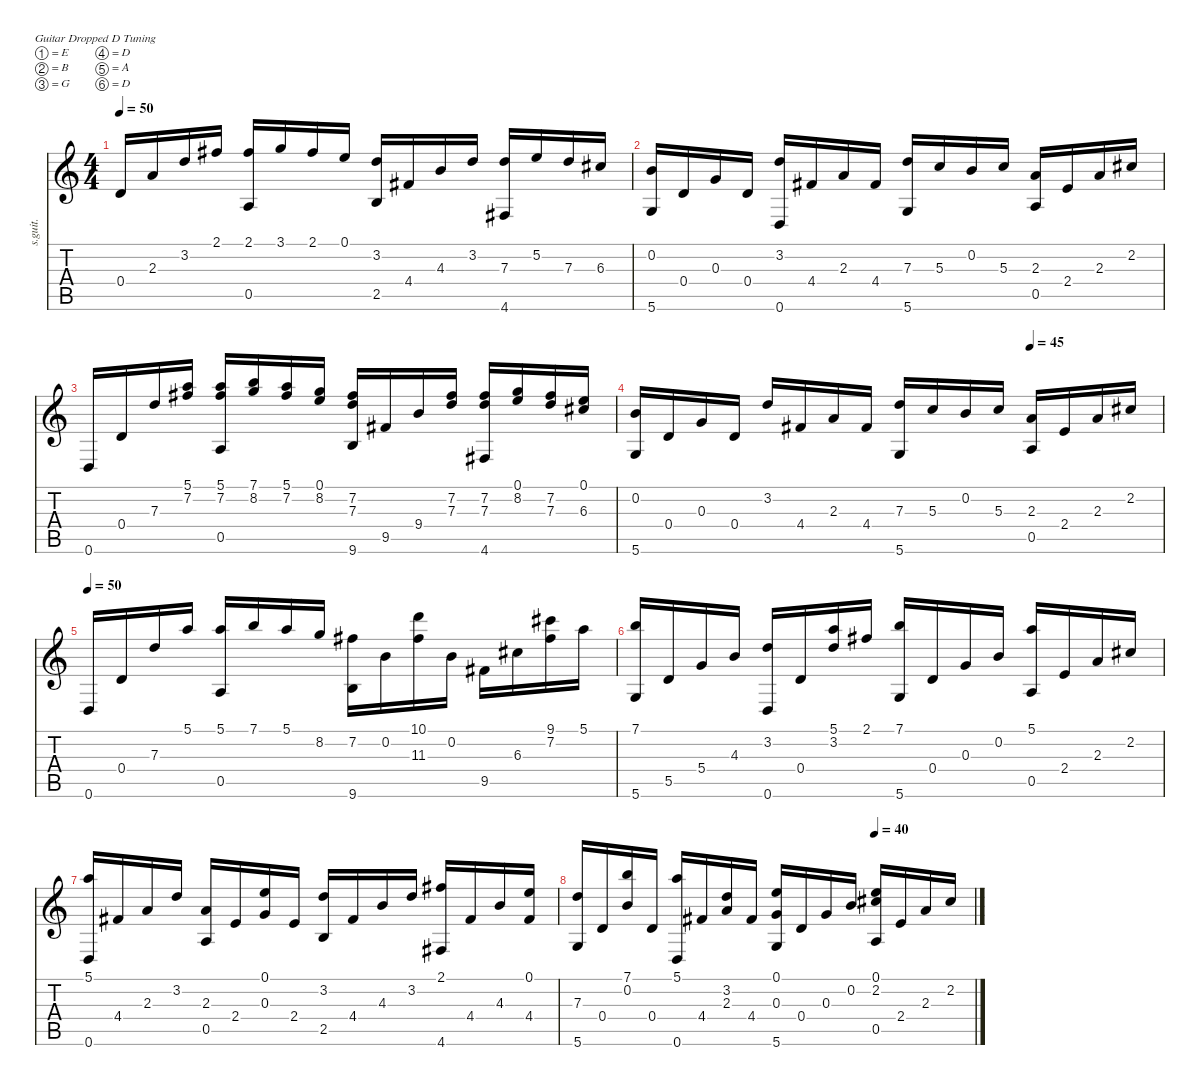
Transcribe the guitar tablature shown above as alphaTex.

\defaultSystemsLayout 4
\hideDynamics
\bracketExtendMode nobrackets
\track ("Guitar 1" "s.guit.") {instrument acousticguitarsteel}
\staff {score tabs}
\tuning (E4 B3 G3 D3 A2 D2)
\ts (4 4)
\tempo 50
\clef g2
\ks c
0.4.16{dy ff beam Up} 2.3.16{dy f beam Up} 3.2.16{beam Up} 2.1{acc #}.16{beam Up} (2.1{acc #} 0.5).16{beam Up} 3.1.16{beam Up} 2.1{acc #}.16{beam Up} 0.1.16{beam Up} (3.2 2.5).16{beam Up} 4.4{acc #}.16{beam Up} 4.3.16{beam Up} 3.2.16{beam Up} (7.3 4.6{acc #}).16{beam Up} 5.2.16{beam Up} 7.3.16{beam Up} 6.3{acc #}.16{beam Up} |
(0.2 5.6).16{dy ff beam Up} 0.4.16{dy f beam Up} 0.3.16{beam Up} 0.4.16{beam Up} (3.2 0.6).16{dy ff beam Up} 4.4{acc #}.16{dy f beam Up} 2.3.16{beam Up} 4.4{acc #}.16{beam Up} (7.3 5.6).16{beam Up} 5.3.16{beam Up} 0.2.16{beam Up} 5.3.16{beam Up} (2.3 0.5).16{beam Up} 2.4.16{beam Up} 2.3.16{beam Up} 2.2{acc #}.16{beam Up} |
0.6.16{beam Up} 0.4.16{beam Up} 7.3.16{beam Up} (5.1 7.2{acc #}).16{beam Up} (5.1 7.2{acc #} 0.5).16{beam Up} (7.1 8.2).16{beam Up} (5.1 7.2{acc #}).16{beam Up} (0.1 8.2).16{beam Up} (7.2{acc #} 7.3 9.6).16{beam Up} 9.5{acc #}.16{beam Up} 9.4.16{beam Up} (7.2{acc #} 7.3).16{beam Up} (7.2{acc #} 7.3 4.6{acc #}).16{beam Up} (0.1 8.2).16{beam Up} (7.2{acc #} 7.3).16{beam Up} (0.1 6.3{acc #}).16{beam Up} |
\tempo (45 0.75)
(0.2 5.6).16{dy ff beam Up} 0.4.16{dy f beam Up} 0.3.16{beam Up} 0.4.16{beam Up} 3.2.16{dy ff beam Up} 4.4{acc #}.16{dy f beam Up} 2.3.16{beam Up} 4.4{acc #}.16{beam Up} (7.3 5.6).16{beam Up} 5.3.16{beam Up} 0.2.16{beam Up} 5.3.16{beam Up} (2.3 0.5).16{beam Up} 2.4.16{beam Up} 2.3.16{beam Up} 2.2{acc #}.16{beam Up} |
\tempo 50
0.6.16{beam Up} 0.4.16{beam Up} 7.3.16{beam Up} 5.1.16{beam Up} (5.1 0.5).16{beam Up} 7.1.16{beam Up} 5.1.16{beam Up} 8.2.16{beam Up} (7.2{acc #} 9.6).16{beam Down} 0.2.16{beam Down} (10.1 11.3{acc #}).16{beam Down} 0.2.16{beam Down} 9.5{acc #}.16{dy ff beam Down} 6.3{acc #}.16{dy f beam Down} (9.1{acc #} 7.2{acc #}).16{beam Down} 5.1.16{beam Down} |
(7.1 5.6).16{beam Up} 5.5.16{beam Up} 5.4.16{beam Up} 4.3.16{beam Up} (3.2 0.6).16{beam Up} 0.4.16{beam Up} (5.1 3.2).16{beam Up} 2.1{acc #}.16{beam Up} (7.1 5.6).16{beam Up} 0.4.16{beam Up} 0.3.16{beam Up} 0.2.16{beam Up} (5.1 0.5).16{beam Up} 2.4.16{beam Up} 2.3.16{beam Up} 2.2{acc #}.16{beam Up} |
(5.1 0.6).16{beam Up} 4.4{acc #}.16{beam Up} 2.3.16{beam Up} 3.2.16{beam Up} (2.3 0.5).16{beam Up} 2.4.16{beam Up} (0.1 0.3).16{beam Up} 2.4.16{beam Up} (3.2 2.5).16{beam Up} 4.4{acc #}.16{beam Up} 4.3.16{beam Up} 3.2.16{beam Up} (2.1{acc #} 4.6{acc #}).16{beam Up} 4.4{acc #}.16{beam Up} 4.3.16{beam Up} (0.1 4.4{acc #}).16{beam Up} |
\tempo (40 0.75)
(7.3 5.6).16{beam Up} 0.4.16{beam Up} (7.1 0.2).16{beam Up} 0.4.16{beam Up} (5.1 0.6).16{beam Up} 4.4{acc #}.16{beam Up} (3.2 2.3).16{beam Up} 4.4{acc #}.16{beam Up} (0.1 0.3 5.6).16{beam Up} 0.4.16{beam Up} 0.3.16{beam Up} 0.2.16{beam Up} (0.1 2.2{acc #} 0.5).16{beam Up} 2.4.16{beam Up} 2.3.16{beam Up} 2.2{acc #}.16{beam Up}
